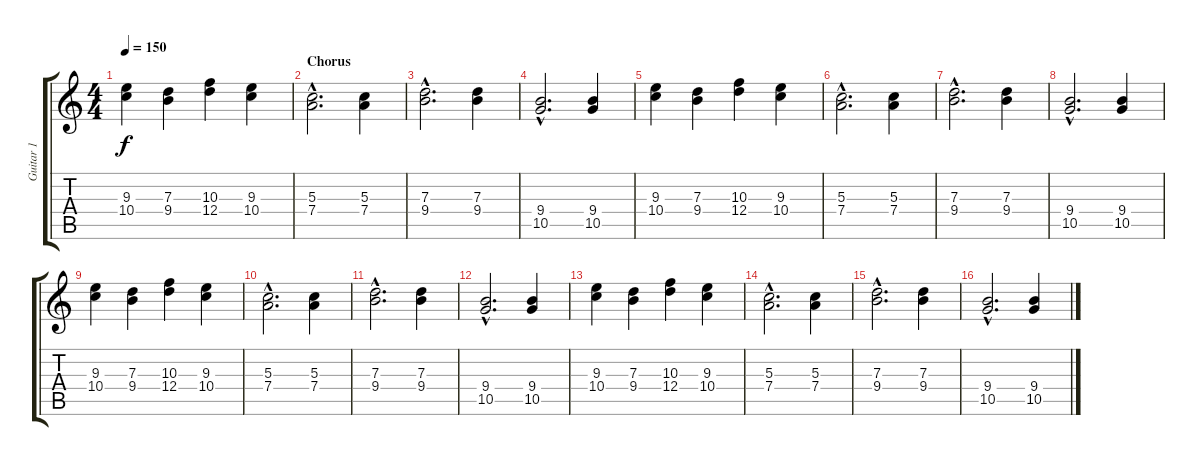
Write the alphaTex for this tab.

\track ("Guitar 1" "Guitar 1") {instrument distortionguitar}
\staff {score tabs}
\tuning (E4 B3 G3 D3 A2 E2) {hide}
\ts (4 4)
\tempo 150
\clef g2
\ks c
(9.3 10.4).4{dy f} (7.3 9.4).4 (10.3 12.4).4 (9.3 10.4).4 |
\section ("" "Chorus")
(5.3{hac} 7.4{hac}).2{d} (5.3 7.4).4 |
(7.3{hac} 9.4{hac}).2{d} (7.3 9.4).4 |
(9.4{hac} 10.5{hac}).2{d} (9.4 10.5).4 |
(9.3 10.4).4 (7.3 9.4).4 (10.3 12.4).4 (9.3 10.4).4 |
(5.3{hac} 7.4{hac}).2{d} (5.3 7.4).4 |
(7.3{hac} 9.4{hac}).2{d} (7.3 9.4).4 |
(9.4{hac} 10.5{hac}).2{d} (9.4 10.5).4 |
(9.3 10.4).4 (7.3 9.4).4 (10.3 12.4).4 (9.3 10.4).4 |
(5.3{hac} 7.4{hac}).2{d} (5.3 7.4).4 |
(7.3{hac} 9.4{hac}).2{d} (7.3 9.4).4 |
(9.4{hac} 10.5{hac}).2{d} (9.4 10.5).4 |
(9.3 10.4).4 (7.3 9.4).4 (10.3 12.4).4 (9.3 10.4).4 |
(5.3{hac} 7.4{hac}).2{d} (5.3 7.4).4 |
(7.3{hac} 9.4{hac}).2{d} (7.3 9.4).4 |
(9.4{hac} 10.5{hac}).2{d} (9.4 10.5).4
